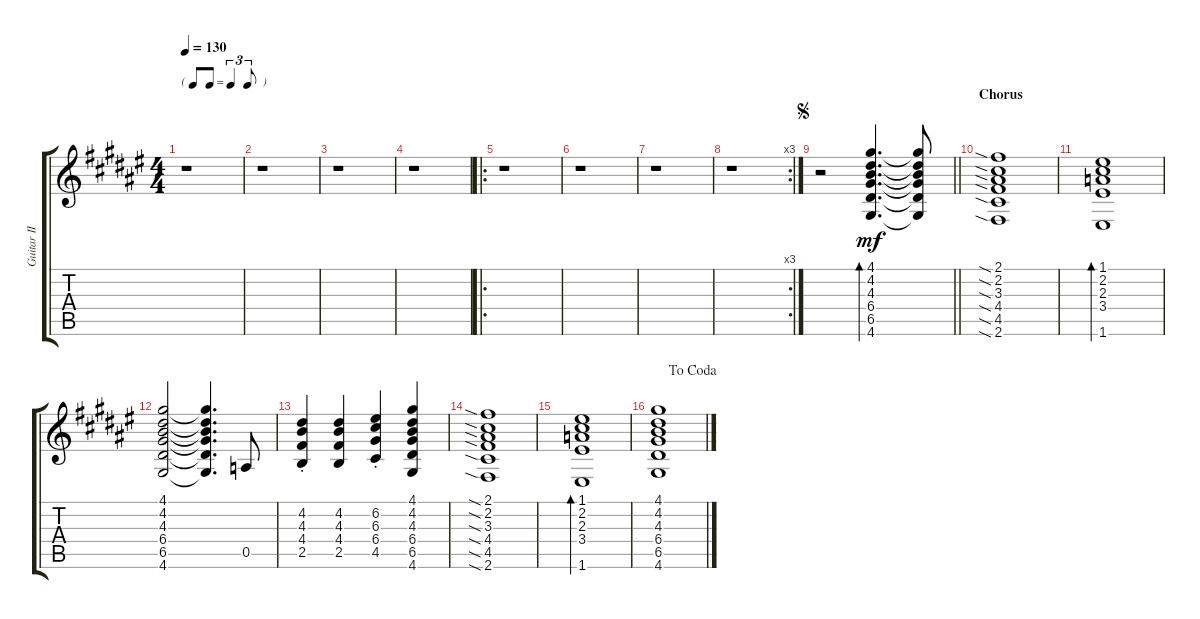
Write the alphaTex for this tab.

\track ("Guitar II" "Guitar II") {instrument overdrivenguitar}
\staff {score tabs}
\tuning (E4 B3 G3 D3 A2 E2) {hide}
\ts (4 4)
\tf triplet8th
\tempo 130
\clef g2
\ks f#
r.1{dy mf instrument overdrivenguitar} |
r.1 |
r.1 |
r.1 |
\ro
r.1 |
r.1 |
r.1 |
\rc 3
r.1 |
\jump segno
\barLineRight lightlight
r.2 (4.1 4.2 4.3 6.4 6.5 4.6).4{d bd 30} (4.1{t} 4.2{t} 4.3{t} 6.4{t} 6.5{t} 4.6{t}).8 |
\section ("" "Chorus")
(2.1{sia} 2.2{sia} 3.3{sia} 4.4{sia} 4.5{sia} 2.6{sia}).1 |
(1.1 2.2 2.3 3.4 1.6).1{bd 30} |
(4.1 4.2 4.3 6.4 6.5 4.6).2 (4.1{t} 4.2{t} 4.3{t} 6.4{t} 6.5{t} 4.6{t}).4{d} 0.5.8 |
(4.2{st} 4.3{st} 4.4{st} 2.5{st}).4 (4.2 4.3 4.4 2.5).4 (6.2{st} 6.3{st} 6.4{st} 4.5{st}).4 (4.1 4.2 4.3 6.4 6.5 4.6).4 |
(2.1{sia} 2.2{sia} 3.3{sia} 4.4{sia} 4.5{sia} 2.6{sia}).1 |
(1.1 2.2 2.3 3.4 1.6).1{bd 30} |
\jump dacoda
(4.1 4.2 4.3 6.4 6.5 4.6).1
